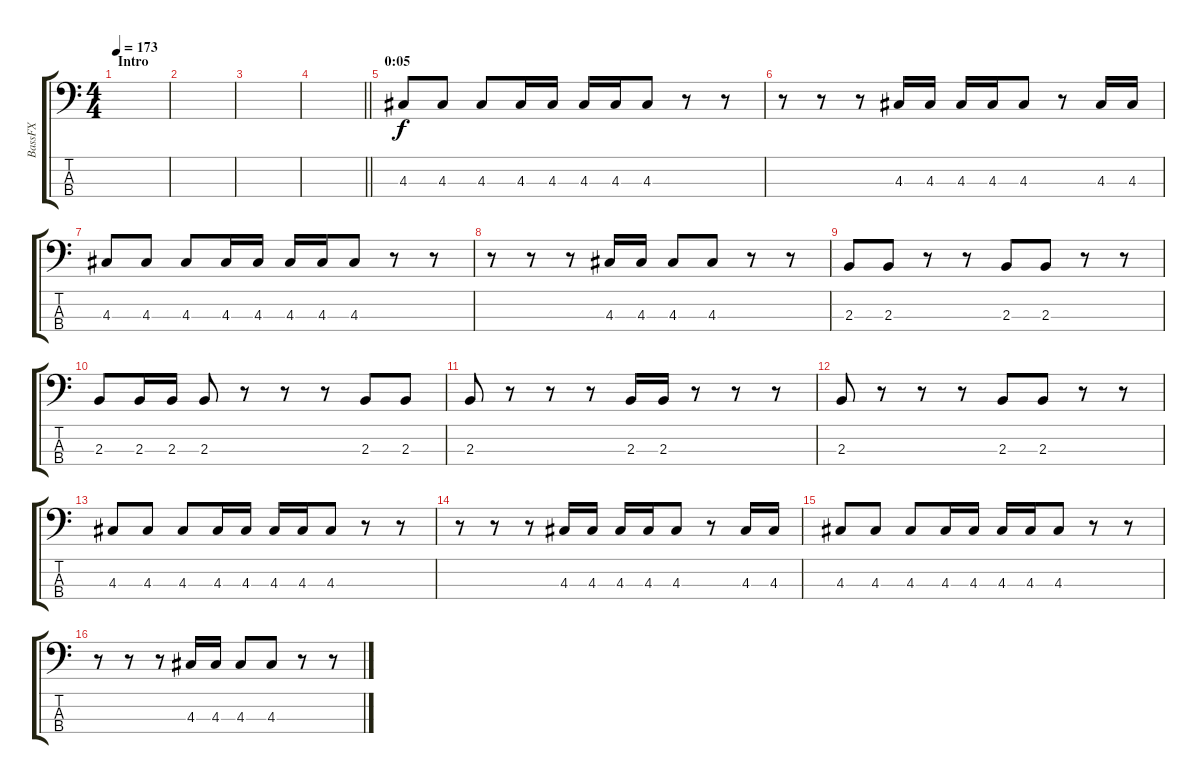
\track ("BassFX" "BassFX") {instrument slapbass2}
\staff {score tabs}
\tuning (G2 D2 A1 E1) {hide}
\ts (4 4)
\section ("" "Intro")
\tempo 173
\clef f4
\ks c
|
|
|
\barLineRight lightlight
|
\section ("" "0:05")
4.3.8 4.3.8 4.3.8 4.3.16 4.3.16 4.3.16 4.3.16 4.3.8 r.8 r.8 |
r.8 r.8 r.8 4.3.16 4.3.16 4.3.16 4.3.16 4.3.8 r.8 4.3.16 4.3.16 |
4.3.8 4.3.8 4.3.8 4.3.16 4.3.16 4.3.16 4.3.16 4.3.8 r.8 r.8 |
r.8 r.8 r.8 4.3.16 4.3.16 4.3.8 4.3.8 r.8 r.8 |
2.3.8 2.3.8 r.8 r.8 2.3.8 2.3.8 r.8 r.8 |
2.3.8 2.3.16 2.3.16 2.3.8 r.8 r.8 r.8 2.3.8 2.3.8 |
2.3.8 r.8 r.8 r.8 2.3.16 2.3.16 r.8 r.8 r.8 |
2.3.8 r.8 r.8 r.8 2.3.8 2.3.8 r.8 r.8 |
4.3.8 4.3.8 4.3.8 4.3.16 4.3.16 4.3.16 4.3.16 4.3.8 r.8 r.8 |
r.8 r.8 r.8 4.3.16 4.3.16 4.3.16 4.3.16 4.3.8 r.8 4.3.16 4.3.16 |
4.3.8 4.3.8 4.3.8 4.3.16 4.3.16 4.3.16 4.3.16 4.3.8 r.8 r.8 |
r.8 r.8 r.8 4.3.16 4.3.16 4.3.8 4.3.8 r.8 r.8
